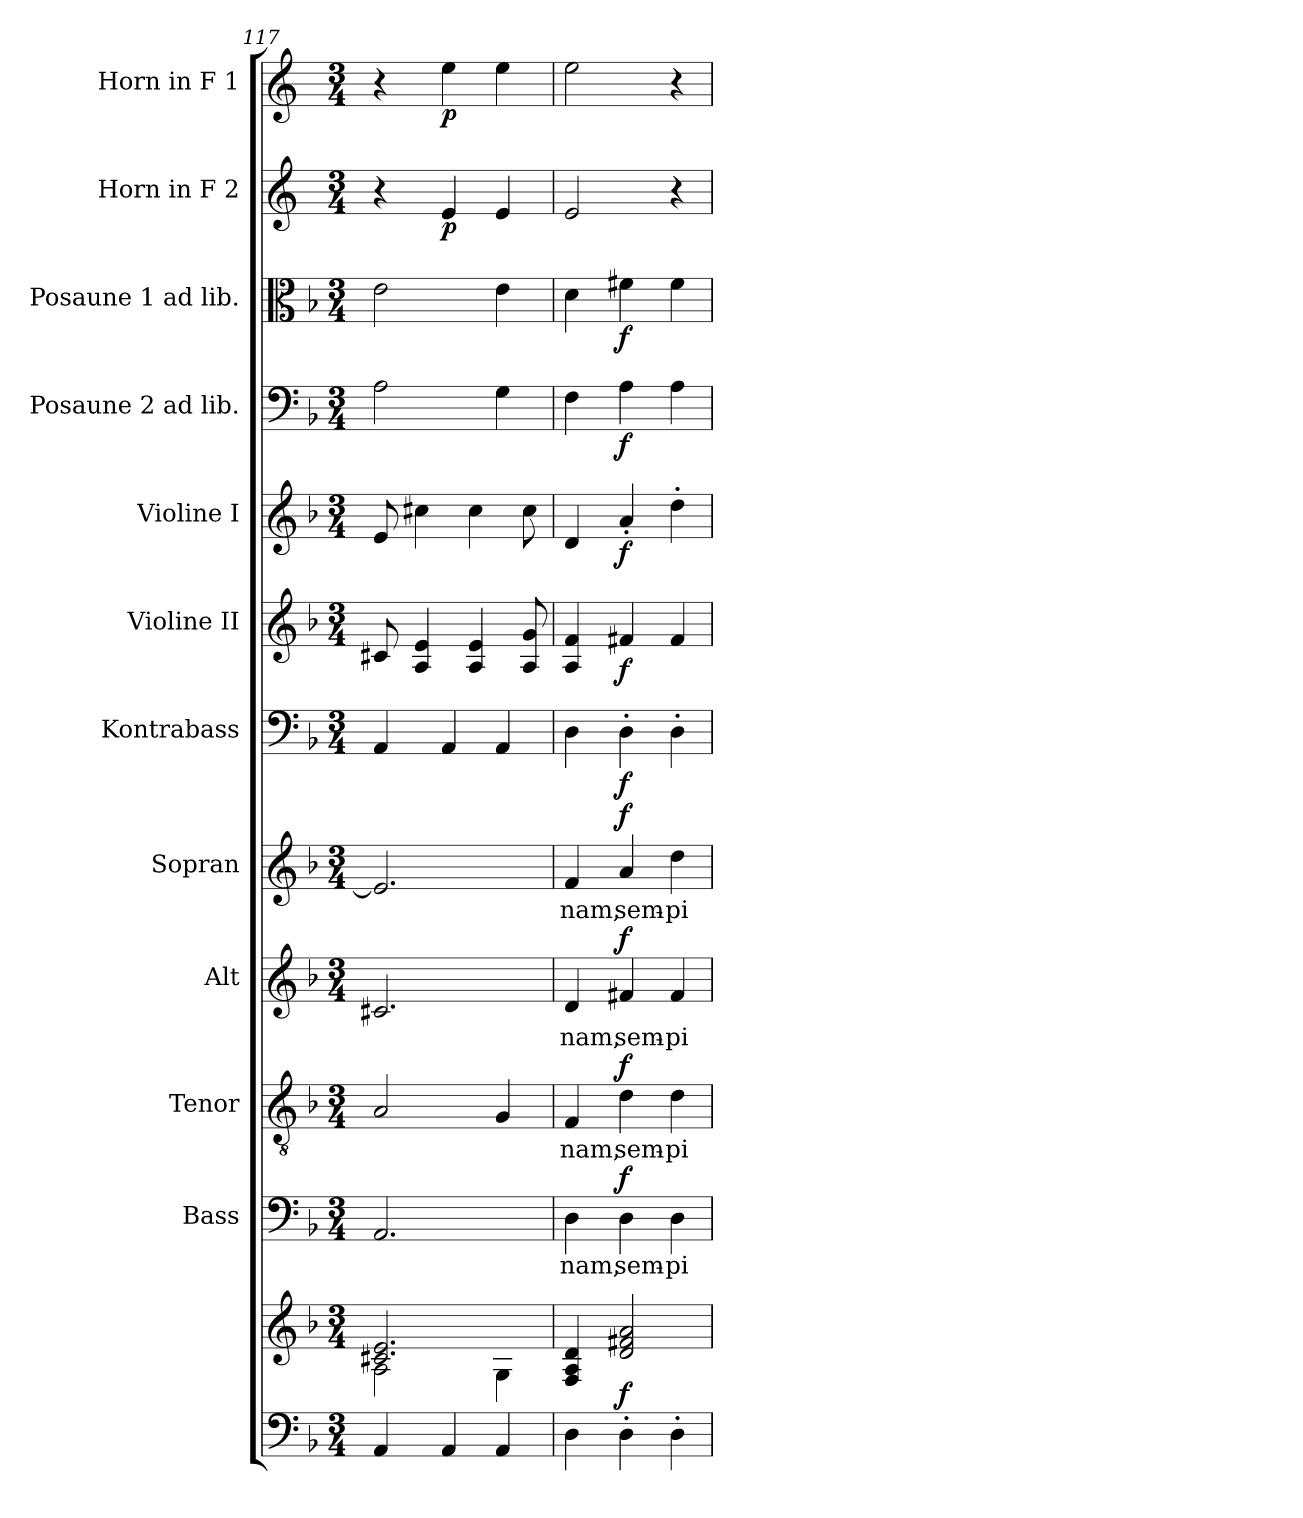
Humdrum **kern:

**kern	**kern	**dynam	**kern	**text	**dynam	**kern	**text	**dynam	**kern	**text	**dynam	**kern	**text	**dynam	**kern	**dynam	**kern	**dynam	**kern	**dynam	**kern	**dynam	**kern	**dynam	**kern	**dynam	**kern	**dynam
*part12	*part12	*part12	*part11	*part11	*part11	*part10	*part10	*part10	*part9	*part9	*part9	*part8	*part8	*part8	*part7	*part7	*part6	*part6	*part5	*part5	*part4	*part4	*part3	*part3	*part2	*part2	*part1	*part1
*staff13	*staff12	*staff12/13	*staff11	*staff11	*staff11	*staff10	*staff10	*staff10	*staff9	*staff9	*staff9	*staff8	*staff8	*staff8	*staff7	*staff7	*staff6	*staff6	*staff5	*staff5	*staff4	*staff4	*staff3	*staff3	*staff2	*staff2	*staff1	*staff1
*	*	*	*I"Bass	*	*	*I"Tenor	*	*	*I"Alt	*	*	*I"Sopran	*	*	*I"Kontrabass	*	*I"Violine II	*	*I"Violine I	*	*I"Posaune 2 ad lib.	*	*I"Posaune 1 ad lib.	*	*I"Horn in F 2	*	*I"Horn in F 1	*
*	*	*	*I'B.	*	*	*I'T.	*	*	*I'A.	*	*	*I'S.	*	*	*I'Kb.	*	*I'Vl. II	*	*I'Vl. I	*	*I'Pos. 2	*	*I'Pos. 1	*	*I'Hrn. F 2	*	*I'Hrn. F 1	*
*clefF4	*clefG2	*	*clefF4	*	*	*clefGv2	*	*	*clefG2	*	*	*clefG2	*	*	*clefF4	*	*clefG2	*	*clefG2	*	*clefF4	*	*clefC3	*	*clefG2	*	*clefG2	*
*	*	*	*	*	*	*	*	*	*	*	*	*	*	*	*ITrd7c12	*	*	*	*	*	*	*	*	*	*ITrd4c7	*	*ITrd4c7	*
*k[b-]	*k[b-]	*	*k[b-]	*	*	*k[b-]	*	*	*k[b-]	*	*	*k[b-]	*	*	*k[b-]	*	*k[b-]	*	*k[b-]	*	*k[b-]	*	*k[b-]	*	*k[b-]	*	*k[b-]	*
*F:	*F:	*	*F:	*	*	*F:	*	*	*F:	*	*	*F:	*	*	*F:	*	*F:	*	*F:	*	*F:	*	*F:	*	*F:	*	*F:	*
*M3/4	*M3/4	*	*M3/4	*	*	*M3/4	*	*	*M3/4	*	*	*M3/4	*	*	*M3/4	*	*M3/4	*	*M3/4	*	*M3/4	*	*M3/4	*	*M3/4	*	*M3/4	*
=117	=117	=117	=117	=117	=117	=117	=117	=117	=117	=117	=117	=117	=117	=117	=117	=117	=117	=117	=117	=117	=117	=117	=117	=117	=117	=117	=117	=117
*	*^	*	*	*	*	*	*	*	*	*	*	*	*	*	*	*	*	*	*	*	*	*	*	*	*	*	*	*
4AA/	2.c#X/ 2.e/	2A\	.	2.AA/	.	.	2A/	.	.	2.c#X/	.	.	2.e/]	.	.	4AAA/	.	8c#X/	.	8e/	.	2A\	.	2e\	.	4r	.	4r	.
.	.	.	.	.	.	.	.	.	.	.	.	.	.	.	.	.	.	4A/ 4e/	.	4cc#X\	.	.	.	.	.	.	.	.	.
!	!	!	!	!	!	!	!	!	!	!	!	!	!	!	!	!	!	!	!	!	!	!	!	!	!	!	!LO:DY:b	!	!LO:DY:b
4AA/	.	.	.	.	.	.	.	.	.	.	.	.	.	.	.	4AAA/	.	.	.	.	.	.	.	.	.	4A/	p	4a\	p
.	.	.	.	.	.	.	.	.	.	.	.	.	.	.	.	.	.	4A/ 4e/	.	4cc#\	.	.	.	.	.	.	.	.	.
4AA/	.	4G\	.	.	.	.	4G/	.	.	.	.	.	.	.	.	4AAA/	.	.	.	.	.	4G\	.	4e\	.	4A/	.	4a\	.
.	.	.	.	.	.	.	.	.	.	.	.	.	.	.	.	.	.	8A/ 8g/	.	8cc#\	.	.	.	.	.	.	.	.	.
*	*v	*v	*	*	*	*	*	*	*	*	*	*	*	*	*	*	*	*	*	*	*	*	*	*	*	*	*	*	*
=118	=118	=118	=118	=118	=118	=118	=118	=118	=118	=118	=118	=118	=118	=118	=118	=118	=118	=118	=118	=118	=118	=118	=118	=118	=118	=118	=118	=118
!	!	!	!	!LO:LY:b	!	!	!LO:LY:b	!	!	!LO:LY:b	!	!	!LO:LY:b	!	!	!	!	!	!	!	!	!	!	!	!	!	!	!
4D\	4F/ 4A/ 4d/	.	4D\	-nam,	.	4F/	-nam,	.	4d/	-nam,	.	4f/	-nam,	.	4DD\	.	4A/ 4f/	.	4d/	.	4F\	.	4d\	.	2A/	.	2a\	.
!	!	!LO:DY:a=2	!	!LO:LY:b	!LO:DY:a	!	!LO:LY:b	!LO:DY:a	!	!LO:LY:b	!LO:DY:a	!	!LO:LY:b	!LO:DY:a	!	!LO:DY:b	!	!LO:DY:b	!	!LO:DY:b	!	!LO:DY:b	!	!LO:DY:b	!	!	!	!
4D'>\	2d/ 2f#X/ 2a/	f	4D\	sem-	f	4d\	sem-	f	4f#X/	sem-	f	4a/	sem-	f	4DD'>\	f	4f#X/	f	4a'</	f	4A\	f	4f#X\	f	.	.	.	.
!	!	!	!	!LO:LY:b	!	!	!LO:LY:b	!	!	!LO:LY:b	!	!	!LO:LY:b	!	!	!	!	!	!	!	!	!	!	!	!	!	!	!
4D'>\	.	.	4D\	-pi-	.	4d\	-pi-	.	4f#/	-pi-	.	4dd\	-pi-	.	4DD'>\	.	4f#/	.	4dd'>\	.	4A\	.	4f#\	.	4r	.	4r	.
=	=	=	=	=	=	=	=	=	=	=	=	=	=	=	=	=	=	=	=	=	=	=	=	=	=	=	=	=
*-	*-	*-	*-	*-	*-	*-	*-	*-	*-	*-	*-	*-	*-	*-	*-	*-	*-	*-	*-	*-	*-	*-	*-	*-	*-	*-	*-	*-
